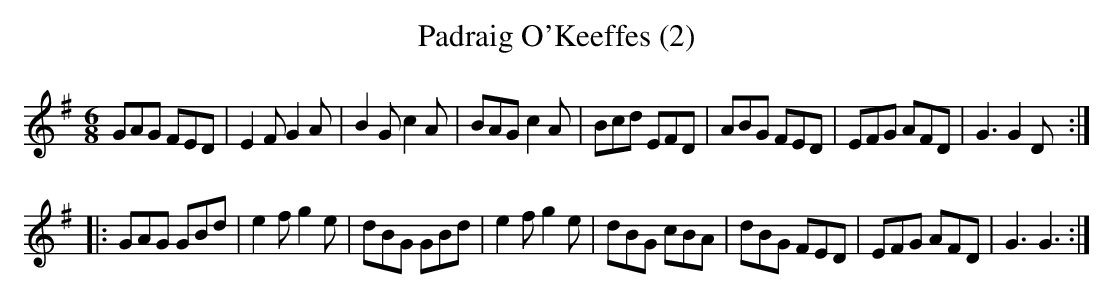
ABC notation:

X:1
T:Padraig O'Keeffes (2)
M:6/8
K:G
GAG FED | E2F G2A | B2G c2A | BAG c2A | Bcd EFD | ABG FED | EFG AFD | G3 G2D :|
|:GAG GBd | e2f g2e | dBG GBd | e2f g2e | dBG cBA | dBG FED | EFG AFD | G3 G3 :|
